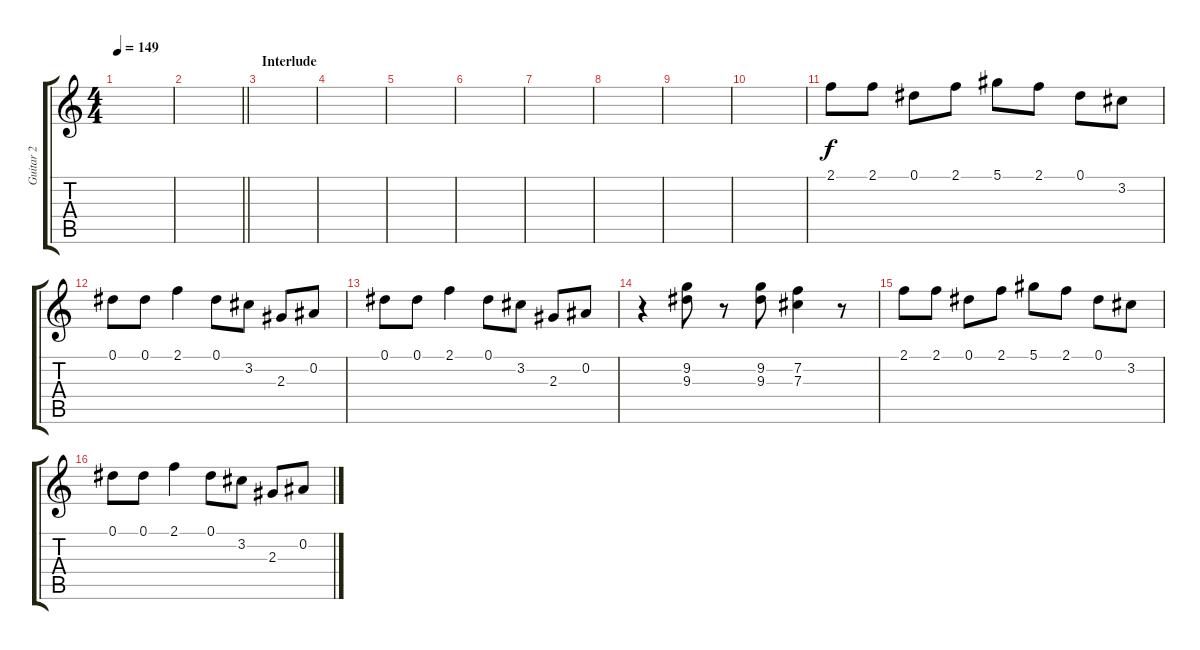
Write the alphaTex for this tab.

\track ("Guitar 2" "Guitar 2") {instrument distortionguitar}
\staff {score tabs}
\tuning (Eb4 Bb3 Gb3 Db3 Ab2 Eb2) {hide}
\ts (4 4)
\tempo 149
\clef g2
\ks c
|
\barLineRight lightlight
|
\section ("" "Interlude")
|
|
|
|
|
|
|
|
2.1.8 2.1.8 0.1.8 2.1.8 5.1.8 2.1.8 0.1.8 3.2.8 |
0.1.8 0.1.8 2.1.4 0.1.8 3.2.8 2.3.8 0.2.8 |
0.1.8 0.1.8 2.1.4 0.1.8 3.2.8 2.3.8 0.2.8 |
r.4 (9.2 9.3).8 r.8 (9.2 9.3).8 (7.2 7.3).4 r.8 |
2.1.8 2.1.8 0.1.8 2.1.8 5.1.8 2.1.8 0.1.8 3.2.8 |
0.1.8 0.1.8 2.1.4 0.1.8 3.2.8 2.3.8 0.2.8
